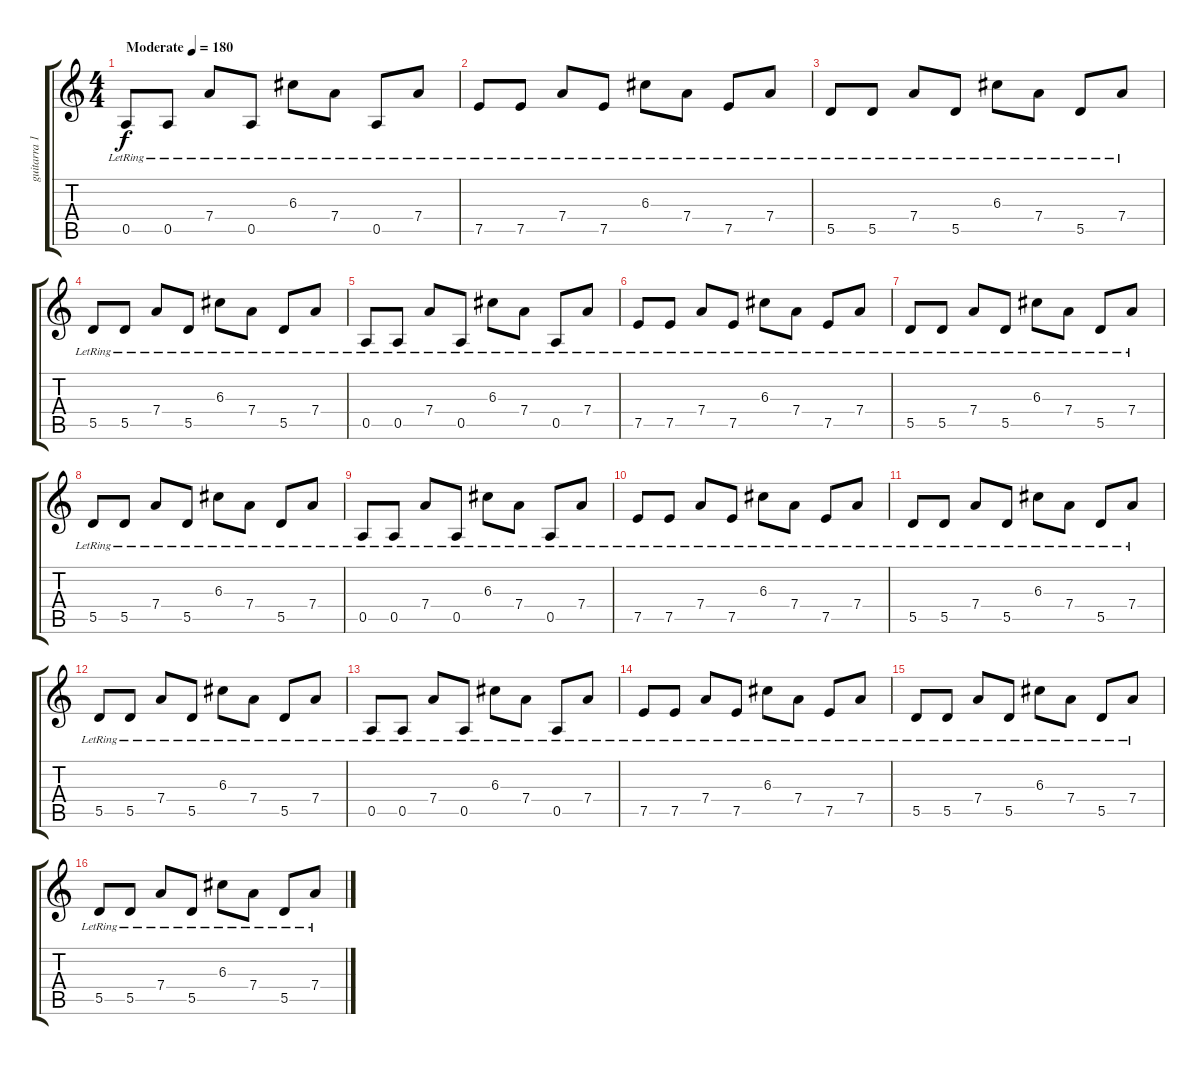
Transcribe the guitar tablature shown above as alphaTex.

\track ("guitarra 1" "guitarra 1") {instrument acousticguitarsteel}
\staff {score tabs}
\tuning (E4 B3 G3 D3 A2 E2) {hide}
\ts (4 4)
\tempo (180 "Moderate")
\clef g2
\ks c
0.5{lr}.8{dy f instrument acousticguitarsteel} 0.5{lr}.8 7.4{lr}.8 0.5{lr}.8 6.3{lr}.8 7.4{lr}.8 0.5{lr}.8 7.4{lr}.8 |
7.5{lr}.8 7.5{lr}.8 7.4{lr}.8 7.5{lr}.8 6.3{lr}.8 7.4{lr}.8 7.5{lr}.8 7.4{lr}.8 |
5.5{lr}.8 5.5{lr}.8 7.4{lr}.8 5.5{lr}.8 6.3{lr}.8 7.4{lr}.8 5.5{lr}.8 7.4{lr}.8 |
5.5{lr}.8 5.5{lr}.8 7.4{lr}.8 5.5{lr}.8 6.3{lr}.8 7.4{lr}.8 5.5{lr}.8 7.4{lr}.8 |
0.5{lr}.8 0.5{lr}.8 7.4{lr}.8 0.5{lr}.8 6.3{lr}.8 7.4{lr}.8 0.5{lr}.8 7.4{lr}.8 |
7.5{lr}.8 7.5{lr}.8 7.4{lr}.8 7.5{lr}.8 6.3{lr}.8 7.4{lr}.8 7.5{lr}.8 7.4{lr}.8 |
5.5{lr}.8 5.5{lr}.8 7.4{lr}.8 5.5{lr}.8 6.3{lr}.8 7.4{lr}.8 5.5{lr}.8 7.4{lr}.8 |
5.5{lr}.8 5.5{lr}.8 7.4{lr}.8 5.5{lr}.8 6.3{lr}.8 7.4{lr}.8 5.5{lr}.8 7.4{lr}.8 |
0.5{lr}.8 0.5{lr}.8 7.4{lr}.8 0.5{lr}.8 6.3{lr}.8 7.4{lr}.8 0.5{lr}.8 7.4{lr}.8 |
7.5{lr}.8 7.5{lr}.8 7.4{lr}.8 7.5{lr}.8 6.3{lr}.8 7.4{lr}.8 7.5{lr}.8 7.4{lr}.8 |
5.5{lr}.8 5.5{lr}.8 7.4{lr}.8 5.5{lr}.8 6.3{lr}.8 7.4{lr}.8 5.5{lr}.8 7.4{lr}.8 |
5.5{lr}.8 5.5{lr}.8 7.4{lr}.8 5.5{lr}.8 6.3{lr}.8 7.4{lr}.8 5.5{lr}.8 7.4{lr}.8 |
0.5{lr}.8 0.5{lr}.8 7.4{lr}.8 0.5{lr}.8 6.3{lr}.8 7.4{lr}.8 0.5{lr}.8 7.4{lr}.8 |
7.5{lr}.8 7.5{lr}.8 7.4{lr}.8 7.5{lr}.8 6.3{lr}.8 7.4{lr}.8 7.5{lr}.8 7.4{lr}.8 |
5.5{lr}.8 5.5{lr}.8 7.4{lr}.8 5.5{lr}.8 6.3{lr}.8 7.4{lr}.8 5.5{lr}.8 7.4{lr}.8 |
5.5{lr}.8 5.5{lr}.8 7.4{lr}.8 5.5{lr}.8 6.3{lr}.8 7.4{lr}.8 5.5{lr}.8 7.4{lr}.8
